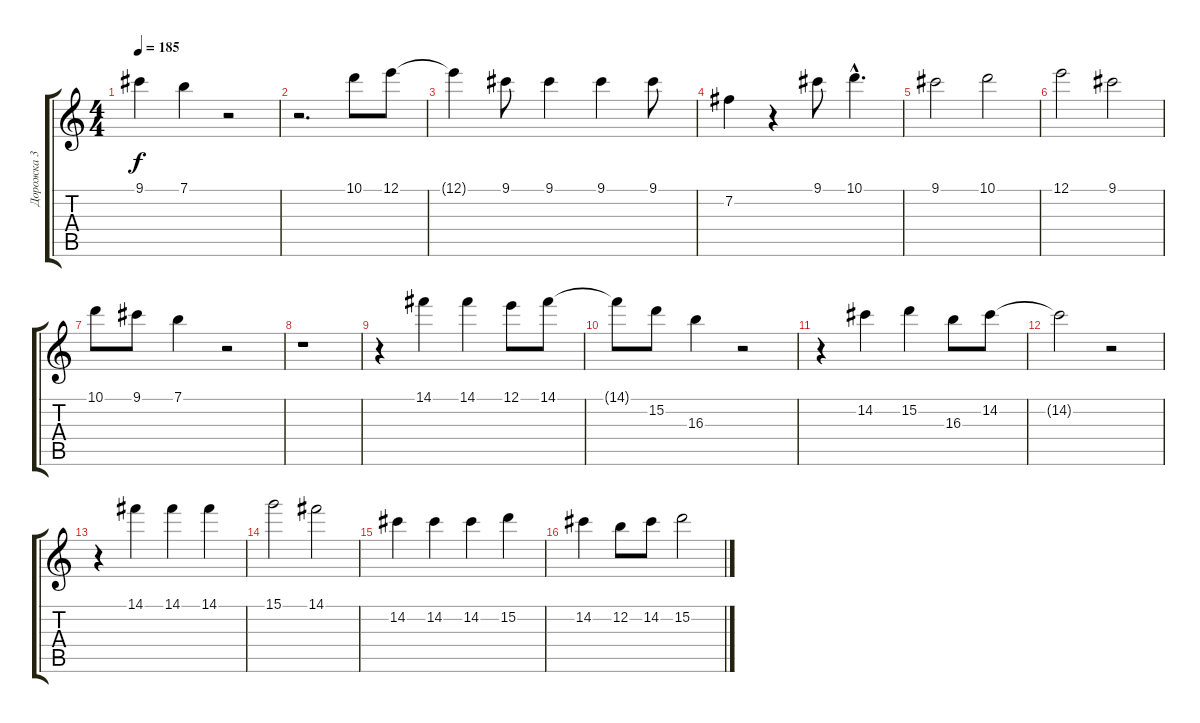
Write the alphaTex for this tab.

\track ("Дорожка 3" "Дорожка 3") {instrument distortionguitar}
\staff {score tabs}
\tuning (E4 B3 G3 D3 A2 E2) {hide}
\ts (4 4)
\tempo 185
\clef g2
\ks c
9.1.4{dy f} 7.1.4 r.2 |
r.2{d} 10.1.8 12.1.8 |
12.1{t}.4 9.1.8 9.1.4 9.1.4 9.1.8 |
7.2.4 r.4 9.1.8 10.1{hac}.4{d} |
9.1.2 10.1.2 |
12.1.2 9.1.2 |
10.1.8 9.1.8 7.1.4 r.2 |
r.1 |
r.4 14.1.4 14.1.4 12.1.8 14.1.8 |
14.1{t}.8 15.2.8 16.3.4 r.2 |
r.4 14.2.4 15.2.4 16.3.8 14.2.8 |
14.2{t}.2 r.2 |
r.4 14.1.4 14.1.4 14.1.4 |
15.1.2 14.1.2 |
14.2.4 14.2.4 14.2.4 15.2.4 |
14.2.4 12.2.8 14.2.8 15.2.2
